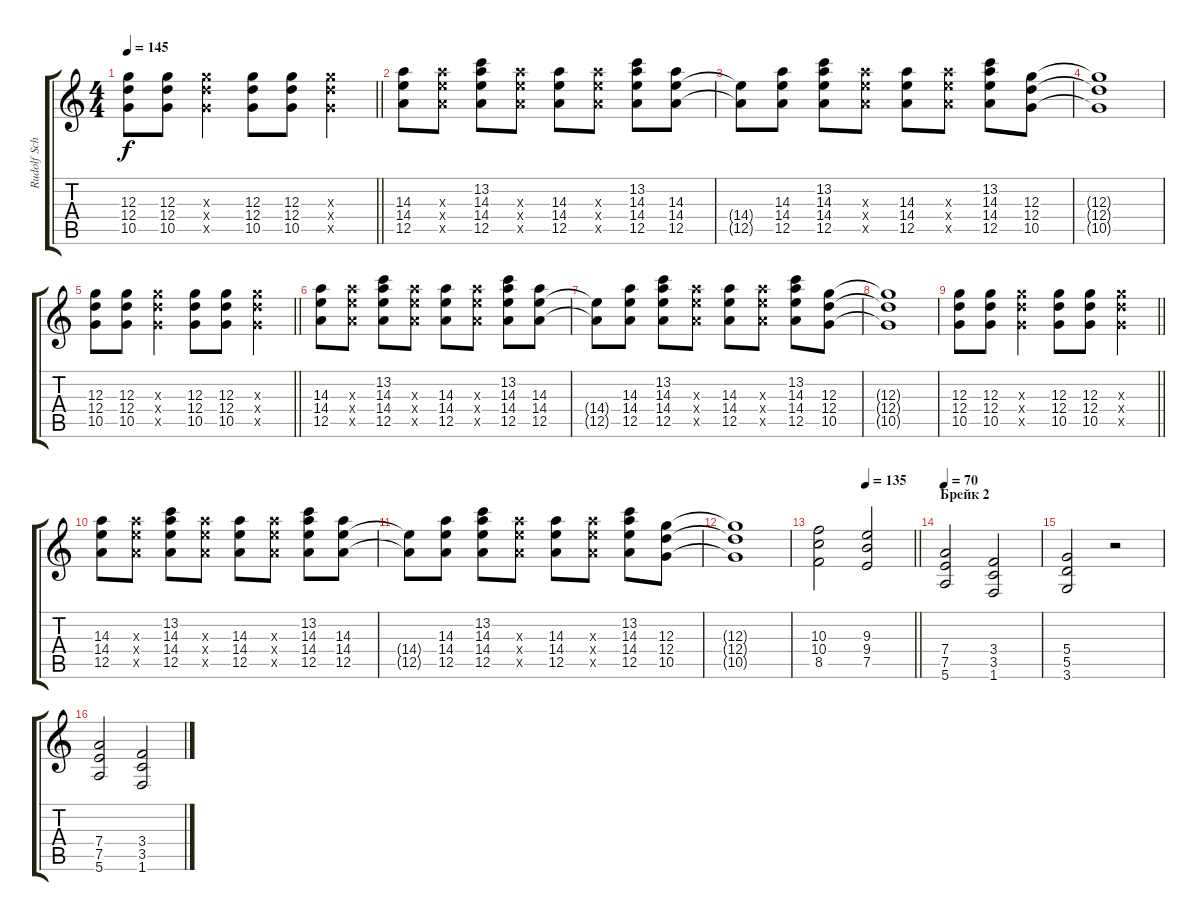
\track ("Rudolf Schenker" "Rudolf Sch") {instrument electricguitarclean}
\staff {score tabs}
\tuning (E4 B3 G3 D3 A2 E2) {hide}
\ts (4 4)
\tempo 145
\clef g2
\barLineRight lightlight
\ks c
(12.3 12.4 10.5).8{dy f} (12.3 12.4 10.5).8 (12.3{x} 12.4{x} 10.5{x}).4 (12.3 12.4 10.5).8 (12.3 12.4 10.5).8 (12.3{x} 12.4{x} 10.5{x}).4 |
(14.3 14.4 12.5).8 (14.3{x} 14.4{x} 12.5{x}).8 (13.2 14.3 14.4 12.5).8 (14.3{x} 14.4{x} 12.5{x}).8 (14.3 14.4 12.5).8 (14.3{x} 14.4{x} 12.5{x}).8 (13.2 14.3 14.4 12.5).8 (14.3 14.4 12.5).8 |
(14.4{t} 12.5{t}).8 (14.3 14.4 12.5).8 (13.2 14.3 14.4 12.5).8 (14.3{x} 14.4{x} 12.5{x}).8 (14.3 14.4 12.5).8 (14.3{x} 14.4{x} 12.5{x}).8 (13.2 14.3 14.4 12.5).8 (12.3 12.4 10.5).8 |
(12.3{t} 12.4{t} 10.5{t}).1 |
\barLineRight lightlight
(12.3 12.4 10.5).8 (12.3 12.4 10.5).8 (12.3{x} 12.4{x} 10.5{x}).4 (12.3 12.4 10.5).8 (12.3 12.4 10.5).8 (12.3{x} 12.4{x} 10.5{x}).4 |
(14.3 14.4 12.5).8 (14.3{x} 14.4{x} 12.5{x}).8 (13.2 14.3 14.4 12.5).8 (14.3{x} 14.4{x} 12.5{x}).8 (14.3 14.4 12.5).8 (14.3{x} 14.4{x} 12.5{x}).8 (13.2 14.3 14.4 12.5).8 (14.3 14.4 12.5).8 |
(14.4{t} 12.5{t}).8 (14.3 14.4 12.5).8 (13.2 14.3 14.4 12.5).8 (14.3{x} 14.4{x} 12.5{x}).8 (14.3 14.4 12.5).8 (14.3{x} 14.4{x} 12.5{x}).8 (13.2 14.3 14.4 12.5).8 (12.3 12.4 10.5).8 |
(12.3{t} 12.4{t} 10.5{t}).1 |
\barLineRight lightlight
(12.3 12.4 10.5).8 (12.3 12.4 10.5).8 (12.3{x} 12.4{x} 10.5{x}).4 (12.3 12.4 10.5).8 (12.3 12.4 10.5).8 (12.3{x} 12.4{x} 10.5{x}).4 |
(14.3 14.4 12.5).8 (14.3{x} 14.4{x} 12.5{x}).8 (13.2 14.3 14.4 12.5).8 (14.3{x} 14.4{x} 12.5{x}).8 (14.3 14.4 12.5).8 (14.3{x} 14.4{x} 12.5{x}).8 (13.2 14.3 14.4 12.5).8 (14.3 14.4 12.5).8 |
(14.4{t} 12.5{t}).8 (14.3 14.4 12.5).8 (13.2 14.3 14.4 12.5).8 (14.3{x} 14.4{x} 12.5{x}).8 (14.3 14.4 12.5).8 (14.3{x} 14.4{x} 12.5{x}).8 (13.2 14.3 14.4 12.5).8 (12.3 12.4 10.5).8 |
(12.3{t} 12.4{t} 10.5{t}).1 |
\tempo (135 0.5)
\barLineRight lightlight
(10.3 10.4 8.5).2 (9.3 9.4 7.5).2 |
\section ("" "Брейк 2")
\tempo 70
(7.4 7.5 5.6).2 (3.4 3.5 1.6).2 |
(5.4 5.5 3.6).2 r.2 |
(7.4 7.5 5.6).2 (3.4 3.5 1.6).2
